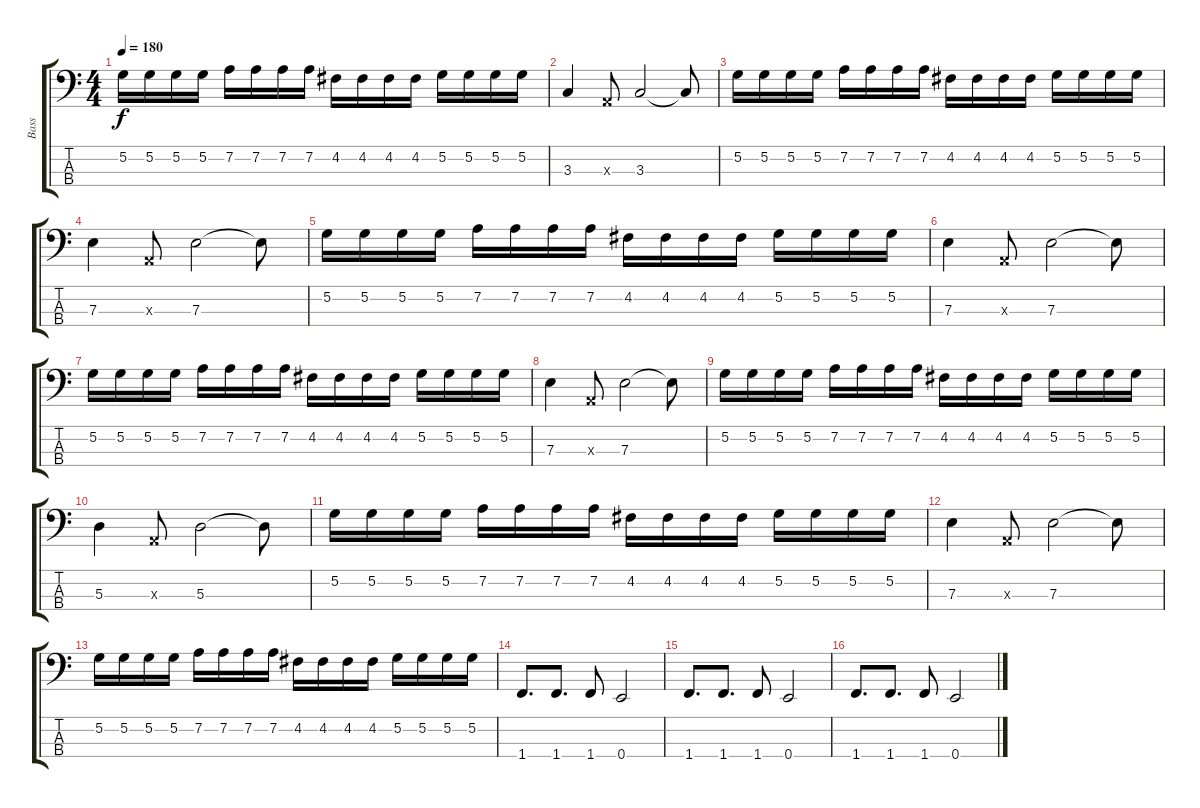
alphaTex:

\track ("Bass" "Bass") {instrument electricbasspick}
\staff {score tabs}
\tuning (G2 D2 A1 E1) {hide}
\ts (4 4)
\tempo 180
\clef f4
\ks c
5.2.16{dy f} 5.2.16 5.2.16 5.2.16 7.2.16 7.2.16 7.2.16 7.2.16 4.2.16 4.2.16 4.2.16 4.2.16 5.2.16 5.2.16 5.2.16 5.2.16 |
3.3.4 0.3{x}.8 3.3.2 3.3{t}.8 |
5.2.16 5.2.16 5.2.16 5.2.16 7.2.16 7.2.16 7.2.16 7.2.16 4.2.16 4.2.16 4.2.16 4.2.16 5.2.16 5.2.16 5.2.16 5.2.16 |
7.3.4 0.3{x}.8 7.3.2 7.3{t}.8 |
5.2.16 5.2.16 5.2.16 5.2.16 7.2.16 7.2.16 7.2.16 7.2.16 4.2.16 4.2.16 4.2.16 4.2.16 5.2.16 5.2.16 5.2.16 5.2.16 |
7.3.4 0.3{x}.8 7.3.2 7.3{t}.8 |
5.2.16 5.2.16 5.2.16 5.2.16 7.2.16 7.2.16 7.2.16 7.2.16 4.2.16 4.2.16 4.2.16 4.2.16 5.2.16 5.2.16 5.2.16 5.2.16 |
7.3.4 0.3{x}.8 7.3.2 7.3{t}.8 |
5.2.16 5.2.16 5.2.16 5.2.16 7.2.16 7.2.16 7.2.16 7.2.16 4.2.16 4.2.16 4.2.16 4.2.16 5.2.16 5.2.16 5.2.16 5.2.16 |
5.3.4 0.3{x}.8 5.3.2 5.3{t}.8 |
5.2.16 5.2.16 5.2.16 5.2.16 7.2.16 7.2.16 7.2.16 7.2.16 4.2.16 4.2.16 4.2.16 4.2.16 5.2.16 5.2.16 5.2.16 5.2.16 |
7.3.4 0.3{x}.8 7.3.2 7.3{t}.8 |
5.2.16 5.2.16 5.2.16 5.2.16 7.2.16 7.2.16 7.2.16 7.2.16 4.2.16 4.2.16 4.2.16 4.2.16 5.2.16 5.2.16 5.2.16 5.2.16 |
1.4.8{d} 1.4.8{d} 1.4.8 0.4.2 |
1.4.8{d} 1.4.8{d} 1.4.8 0.4.2 |
1.4.8{d} 1.4.8{d} 1.4.8 0.4.2
